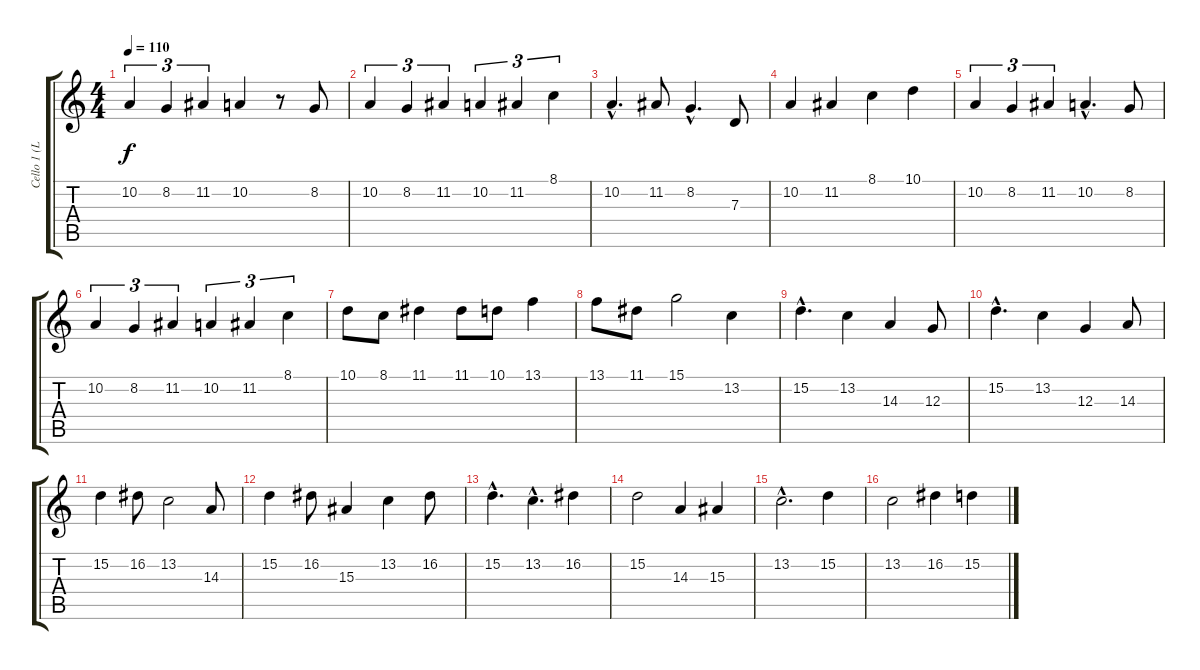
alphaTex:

\track ("Cello 1 (Lead guitar)" "Cello 1 (L") {instrument stringensemble1}
\staff {score tabs}
\tuning (E4 B3 G3 D3 A2 D2) {hide}
\ts (4 4)
\tempo 110
\clef g2
\ks c
10.2.4{tu (3 2) dy f} 8.2.4{tu (3 2)} 11.2.4{tu (3 2)} 10.2.4 r.8 8.2.8 |
10.2.4{tu (3 2)} 8.2.4{tu (3 2)} 11.2.4{tu (3 2)} 10.2.4{tu (3 2)} 11.2.4{tu (3 2)} 8.1.4{tu (3 2)} |
10.2{hac}.4{d} 11.2.8 8.2{hac}.4{d} 7.3.8 |
10.2.4 11.2.4 8.1.4 10.1.4 |
10.2.4{tu (3 2)} 8.2.4{tu (3 2)} 11.2.4{tu (3 2)} 10.2{hac}.4{d} 8.2.8 |
10.2.4{tu (3 2)} 8.2.4{tu (3 2)} 11.2.4{tu (3 2)} 10.2.4{tu (3 2)} 11.2.4{tu (3 2)} 8.1.4{tu (3 2)} |
10.1.8 8.1.8 11.1.4 11.1.8 10.1.8 13.1.4 |
13.1.8 11.1.8 15.1.2 13.2.4 |
15.2{hac}.4{d} 13.2.4 14.3.4 12.3.8 |
15.2{hac}.4{d} 13.2.4 12.3.4 14.3.8 |
15.2.4 16.2.8 13.2.2 14.3.8 |
15.2.4 16.2.8 15.3.4 13.2.4 16.2.8 |
15.2{hac}.4{d} 13.2{hac}.4{d} 16.2.4 |
15.2.2 14.3.4 15.3.4 |
13.2{hac}.2{d} 15.2.4 |
13.2.2 16.2.4 15.2.4
